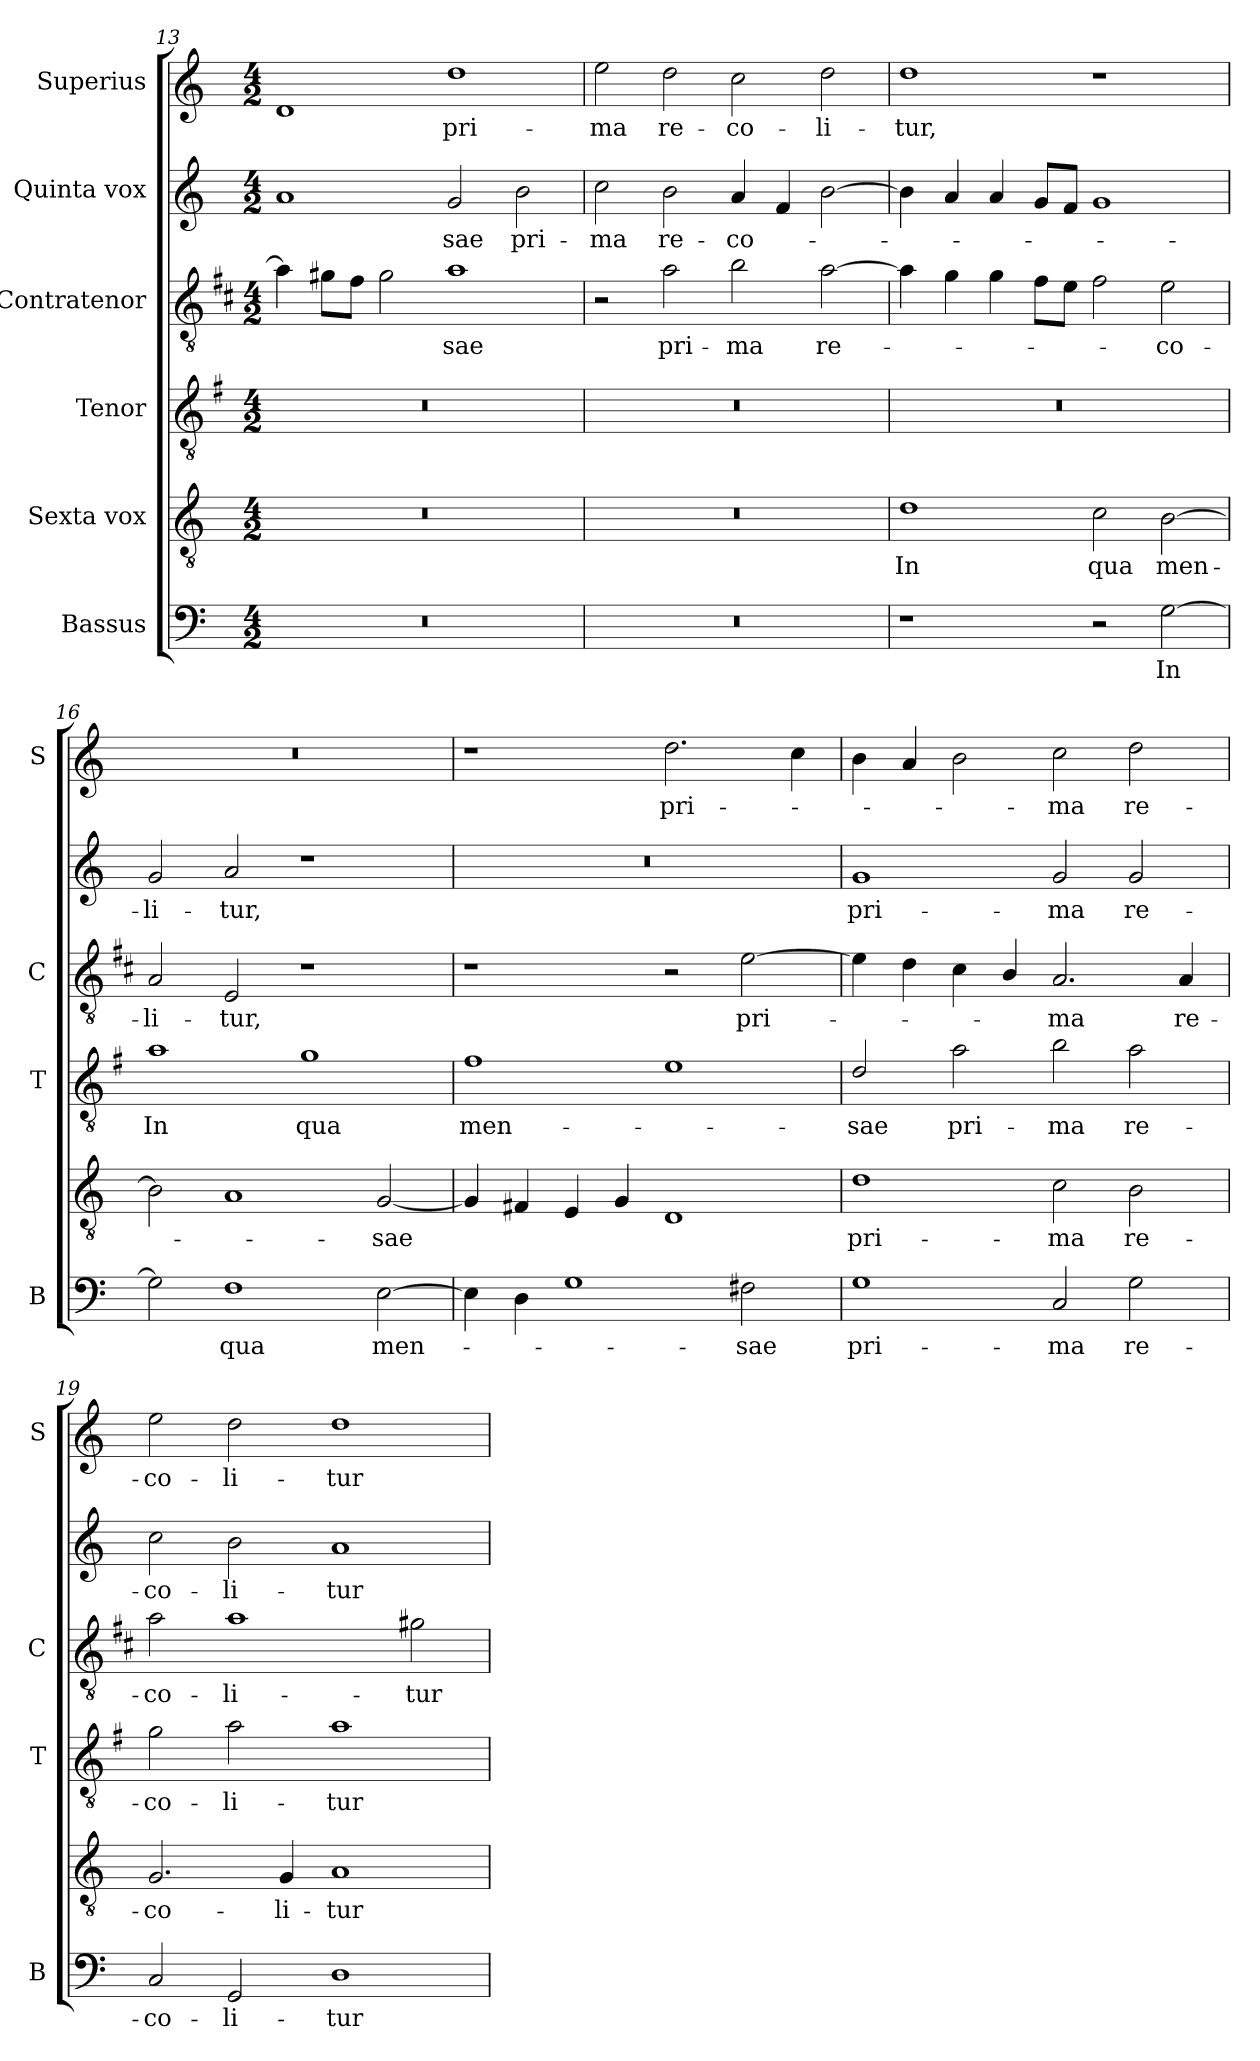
**kern	**text	**kern	**text	**kern	**text	**kern	**text	**kern	**text	**kern	**text
*part6	*part6	*part5	*part5	*part4	*part4	*part3	*part3	*part2	*part2	*part1	*part1
*staff6	*staff6	*staff5	*staff5	*staff4	*staff4	*staff3	*staff3	*staff2	*staff2	*staff1	*staff1
*I"Bassus	*	*I"Sexta vox	*	*I"Tenor	*	*I"Contratenor	*	*I"Quinta vox	*	*I"Superius	*
*I'B	*	*	*	*I'T	*	*I'C	*	*	*	*I'S	*
*clefF4	*	*clefGv2	*	*clefGv2	*	*clefGv2	*	*clefG2	*	*clefG2	*
*	*	*	*	*ITrd4c7	*	*ITrd1c2	*	*	*	*	*
*k[]	*	*k[]	*	*k[]	*	*k[]	*	*k[]	*	*k[]	*
*C:	*	*C:	*	*C:	*	*C:	*	*C:	*	*C:	*
*M4/2	*	*M4/2	*	*M4/2	*	*M4/2	*	*M4/2	*	*M4/2	*
=13	=13	=13	=13	=13	=13	=13	=13	=13	=13	=13	=13
0r	.	0r	.	0r	.	4g\]	.	1a	.	1d	.
.	.	.	.	.	.	8f#X\L	.	.	.	.	.
.	.	.	.	.	.	8e\J	.	.	.	.	.
.	.	.	.	.	.	2f#\	.	.	.	.	.
!	!	!	!	!	!	!	!LO:LY:b	!	!LO:LY:b	!	!LO:LY:b
.	.	.	.	.	.	1g	-sae	2g/	-sae	1dd	pri-
!	!	!	!	!	!	!	!	!	!LO:LY:b	!	!
.	.	.	.	.	.	.	.	2b\	pri-	.	.
=14	=14	=14	=14	=14	=14	=14	=14	=14	=14	=14	=14
!	!	!	!	!	!	!	!	!	!LO:LY:b	!	!LO:LY:b
0r	.	0r	.	0r	.	2r	.	2cc\	-ma	2ee\	-ma
!	!	!	!	!	!	!	!LO:LY:b	!	!LO:LY:b	!	!LO:LY:b
.	.	.	.	.	.	2g\	pri-	2b\	re-	2dd\	re-
!	!	!	!	!	!	!	!LO:LY:b	!	!LO:LY:b	!	!LO:LY:b
.	.	.	.	.	.	2a\	-ma	4a/	-co-	2cc\	-co-
.	.	.	.	.	.	.	.	4f/	.	.	.
!	!	!	!	!	!	!	!LO:LY:b	!	!	!	!LO:LY:b
.	.	.	.	.	.	[2g\	re-	[2b\	.	2dd\	-li-
=15	=15	=15	=15	=15	=15	=15	=15	=15	=15	=15	=15
!	!	!	!LO:LY:b	!	!	!	!	!	!	!	!LO:LY:b
1r	.	1d	In	0r	.	4g\]	.	4b\]	.	1dd	-tur,
.	.	.	.	.	.	4f\	.	4a/	.	.	.
.	.	.	.	.	.	4f\	.	4a/	.	.	.
.	.	.	.	.	.	8e\L	.	8g/L	.	.	.
.	.	.	.	.	.	8d\J	.	8f/J	.	.	.
!	!	!	!LO:LY:b	!	!	!	!	!	!	!	!
2r	.	2c\	qua	.	.	2e\	.	1g	.	1r	.
!	!LO:LY:b	!	!LO:LY:b	!	!	!	!LO:LY:b	!	!	!	!
[2G\	In	[2B\	men-	.	.	2d\	-co-	.	.	.	.
=16	=16	=16	=16	=16	=16	=16	=16	=16	=16	=16	=16
!	!	!	!	!	!LO:LY:b	!	!LO:LY:b	!	!LO:LY:b	!	!
2G\]	.	2B\]	.	1d	In	2G/	-li-	2g/	-li-	0r	.
!	!LO:LY:b	!	!	!	!	!	!LO:LY:b	!	!LO:LY:b	!	!
1F	qua	1A	.	.	.	2D/	-tur,	2a/	-tur,	.	.
!	!	!	!	!	!LO:LY:b	!	!	!	!	!	!
.	.	.	.	1c	qua	1r	.	1r	.	.	.
!	!LO:LY:b	!	!LO:LY:b	!	!	!	!	!	!	!	!
[2E\	men-	[2G/	-sae	.	.	.	.	.	.	.	.
=17	=17	=17	=17	=17	=17	=17	=17	=17	=17	=17	=17
!	!	!	!	!	!LO:LY:b	!	!	!	!	!	!
4E\]	.	4G/]	.	1B	men-	1r	.	0r	.	1r	.
4D\	.	4F#X/	.	.	.	.	.	.	.	.	.
1G	.	4E/	.	.	.	.	.	.	.	.	.
.	.	4G/	.	.	.	.	.	.	.	.	.
!	!	!	!	!	!	!	!	!	!	!	!LO:LY:b
.	.	1D	.	1A	.	2r	.	.	.	2.dd\	pri-
!	!LO:LY:b	!	!	!	!	!	!LO:LY:b	!	!	!	!
2F#X\	-sae	.	.	.	.	[2d\	pri-	.	.	.	.
.	.	.	.	.	.	.	.	.	.	4cc\	.
!!LO:LB:g=z
=18	=18	=18	=18	=18	=18	=18	=18	=18	=18	=18	=18
!	!LO:LY:b	!	!LO:LY:b	!	!LO:LY:b	!	!	!	!LO:LY:b	!	!
1G	pri-	1d	pri-	2G/	-sae	4d\]	.	1g	pri-	4b\	.
.	.	.	.	.	.	4c\	.	.	.	4a/	.
!	!	!	!	!	!LO:LY:b	!	!	!	!	!	!
.	.	.	.	2d\	pri-	4B\	.	.	.	2b\	.
.	.	.	.	.	.	4A/	.	.	.	.	.
!	!LO:LY:b	!	!LO:LY:b	!	!LO:LY:b	!	!LO:LY:b	!	!LO:LY:b	!	!LO:LY:b
2C/	-ma	2c\	-ma	2e\	-ma	2.G/	-ma	2g/	-ma	2cc\	-ma
!	!LO:LY:b	!	!LO:LY:b	!	!LO:LY:b	!	!	!	!LO:LY:b	!	!LO:LY:b
2G\	re-	2B\	re-	2d\	re-	.	.	2g/	re-	2dd\	re-
!	!	!	!	!	!	!	!LO:LY:b	!	!	!	!
.	.	.	.	.	.	4G/	re-	.	.	.	.
=19	=19	=19	=19	=19	=19	=19	=19	=19	=19	=19	=19
!	!LO:LY:b	!	!LO:LY:b	!	!LO:LY:b	!	!LO:LY:b	!	!LO:LY:b	!	!LO:LY:b
2C/	-co-	2.G/	-co-	2c\	-co-	2g\	-co-	2cc\	-co-	2ee\	-co-
!	!LO:LY:b	!	!	!	!LO:LY:b	!	!LO:LY:b	!	!LO:LY:b	!	!LO:LY:b
2GG/	-li-	.	.	2d\	-li-	1g	-li-	2b\	-li-	2dd\	-li-
!	!	!	!LO:LY:b	!	!	!	!	!	!	!	!
.	.	4G/	-li-	.	.	.	.	.	.	.	.
!	!LO:LY:b	!	!LO:LY:b	!	!LO:LY:b	!	!	!	!LO:LY:b	!	!LO:LY:b
1D	-tur	1A	-tur	1d	-tur	.	.	1a	-tur	1dd	-tur
!	!	!	!	!	!	!	!LO:LY:b	!	!	!	!
.	.	.	.	.	.	2f#X\	-tur	.	.	.	.
=	=	=	=	=	=	=	=	=	=	=	=
*-	*-	*-	*-	*-	*-	*-	*-	*-	*-	*-	*-
